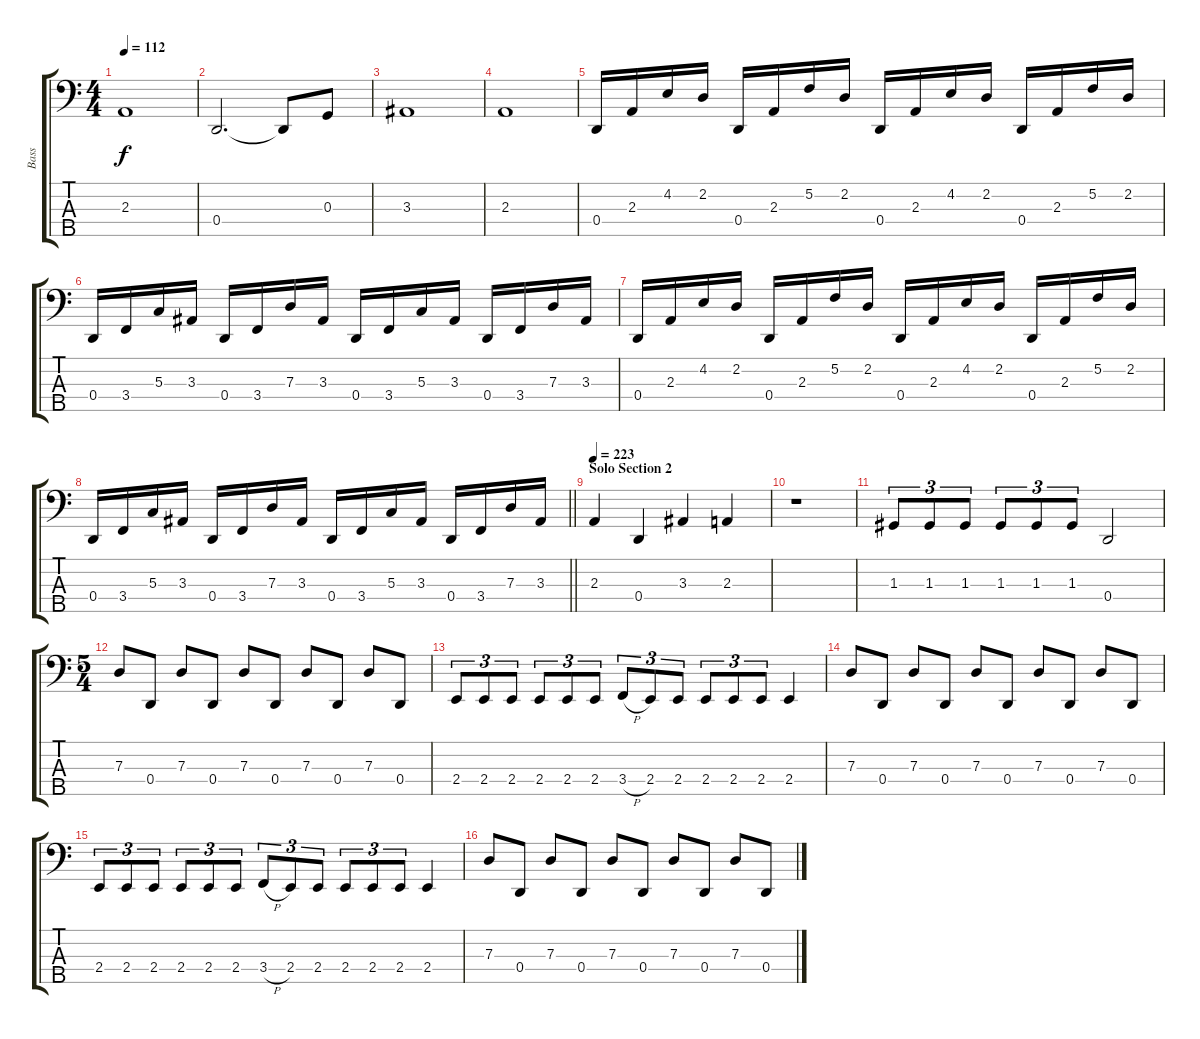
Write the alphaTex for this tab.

\track ("Bass" "Bass") {instrument electricbassfinger}
\staff {score tabs}
\tuning (F2 C2 G1 D1 A0) {hide}
\ts (4 4)
\tempo 112
\clef f4
\ks c
2.3.1{dy f} |
0.4.2{d} 0.4{t}.8 0.3.8 |
3.3.1 |
2.3.1 |
0.4.16 2.3.16 4.2.16 2.2.16 0.4.16 2.3.16 5.2.16 2.2.16 0.4.16 2.3.16 4.2.16 2.2.16 0.4.16 2.3.16 5.2.16 2.2.16 |
0.4.16 3.4.16 5.3.16 3.3.16 0.4.16 3.4.16 7.3.16 3.3.16 0.4.16 3.4.16 5.3.16 3.3.16 0.4.16 3.4.16 7.3.16 3.3.16 |
0.4.16 2.3.16 4.2.16 2.2.16 0.4.16 2.3.16 5.2.16 2.2.16 0.4.16 2.3.16 4.2.16 2.2.16 0.4.16 2.3.16 5.2.16 2.2.16 |
\barLineRight lightlight
0.4.16 3.4.16 5.3.16 3.3.16 0.4.16 3.4.16 7.3.16 3.3.16 0.4.16 3.4.16 5.3.16 3.3.16 0.4.16 3.4.16 7.3.16 3.3.16 |
\section ("" "Solo Section 2")
\tempo 223
2.3.4 0.4.4 3.3.4 2.3.4 |
r.1 |
1.3.8{tu (3 2)} 1.3.8{tu (3 2)} 1.3.8{tu (3 2)} 1.3.8{tu (3 2)} 1.3.8{tu (3 2)} 1.3.8{tu (3 2)} 0.4.2 |
\ts (5 4)
7.3.8 0.4.8 7.3.8 0.4.8 7.3.8 0.4.8 7.3.8 0.4.8 7.3.8 0.4.8 |
2.4.8{tu (3 2)} 2.4.8{tu (3 2)} 2.4.8{tu (3 2)} 2.4.8{tu (3 2)} 2.4.8{tu (3 2)} 2.4.8{tu (3 2)} 3.4{h}.8{tu (3 2)} 2.4.8{tu (3 2)} 2.4.8{tu (3 2)} 2.4.8{tu (3 2)} 2.4.8{tu (3 2)} 2.4.8{tu (3 2)} 2.4.4 |
7.3.8 0.4.8 7.3.8 0.4.8 7.3.8 0.4.8 7.3.8 0.4.8 7.3.8 0.4.8 |
2.4.8{tu (3 2)} 2.4.8{tu (3 2)} 2.4.8{tu (3 2)} 2.4.8{tu (3 2)} 2.4.8{tu (3 2)} 2.4.8{tu (3 2)} 3.4{h}.8{tu (3 2)} 2.4.8{tu (3 2)} 2.4.8{tu (3 2)} 2.4.8{tu (3 2)} 2.4.8{tu (3 2)} 2.4.8{tu (3 2)} 2.4.4 |
7.3.8 0.4.8 7.3.8 0.4.8 7.3.8 0.4.8 7.3.8 0.4.8 7.3.8 0.4.8
